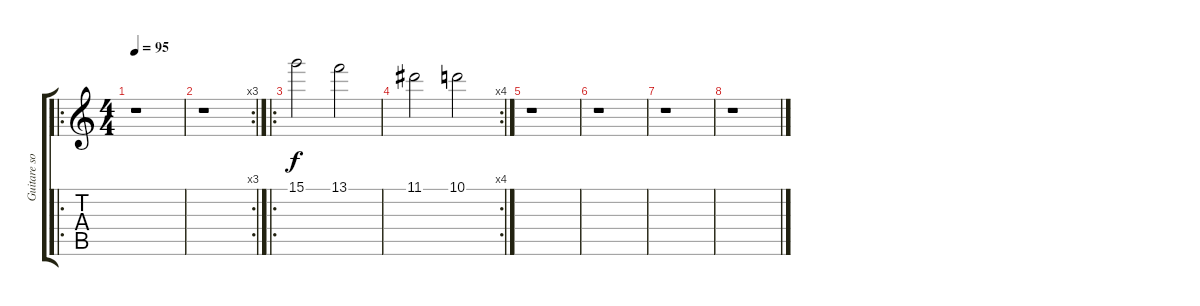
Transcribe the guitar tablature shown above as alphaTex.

\track ("Guitare solo 2" "Guitare so") {instrument overdrivenguitar}
\staff {score tabs}
\tuning (E4 B3 G3 D3 A2 E2) {hide}
\ro
\ts (4 4)
\tempo 95
\clef g2
\ks c
r.1{dy f} |
\rc 3
r.1 |
\ro
15.1.2 13.1.2 |
\rc 4
11.1.2 10.1.2 |
r.1 |
r.1 |
r.1 |
r.1
